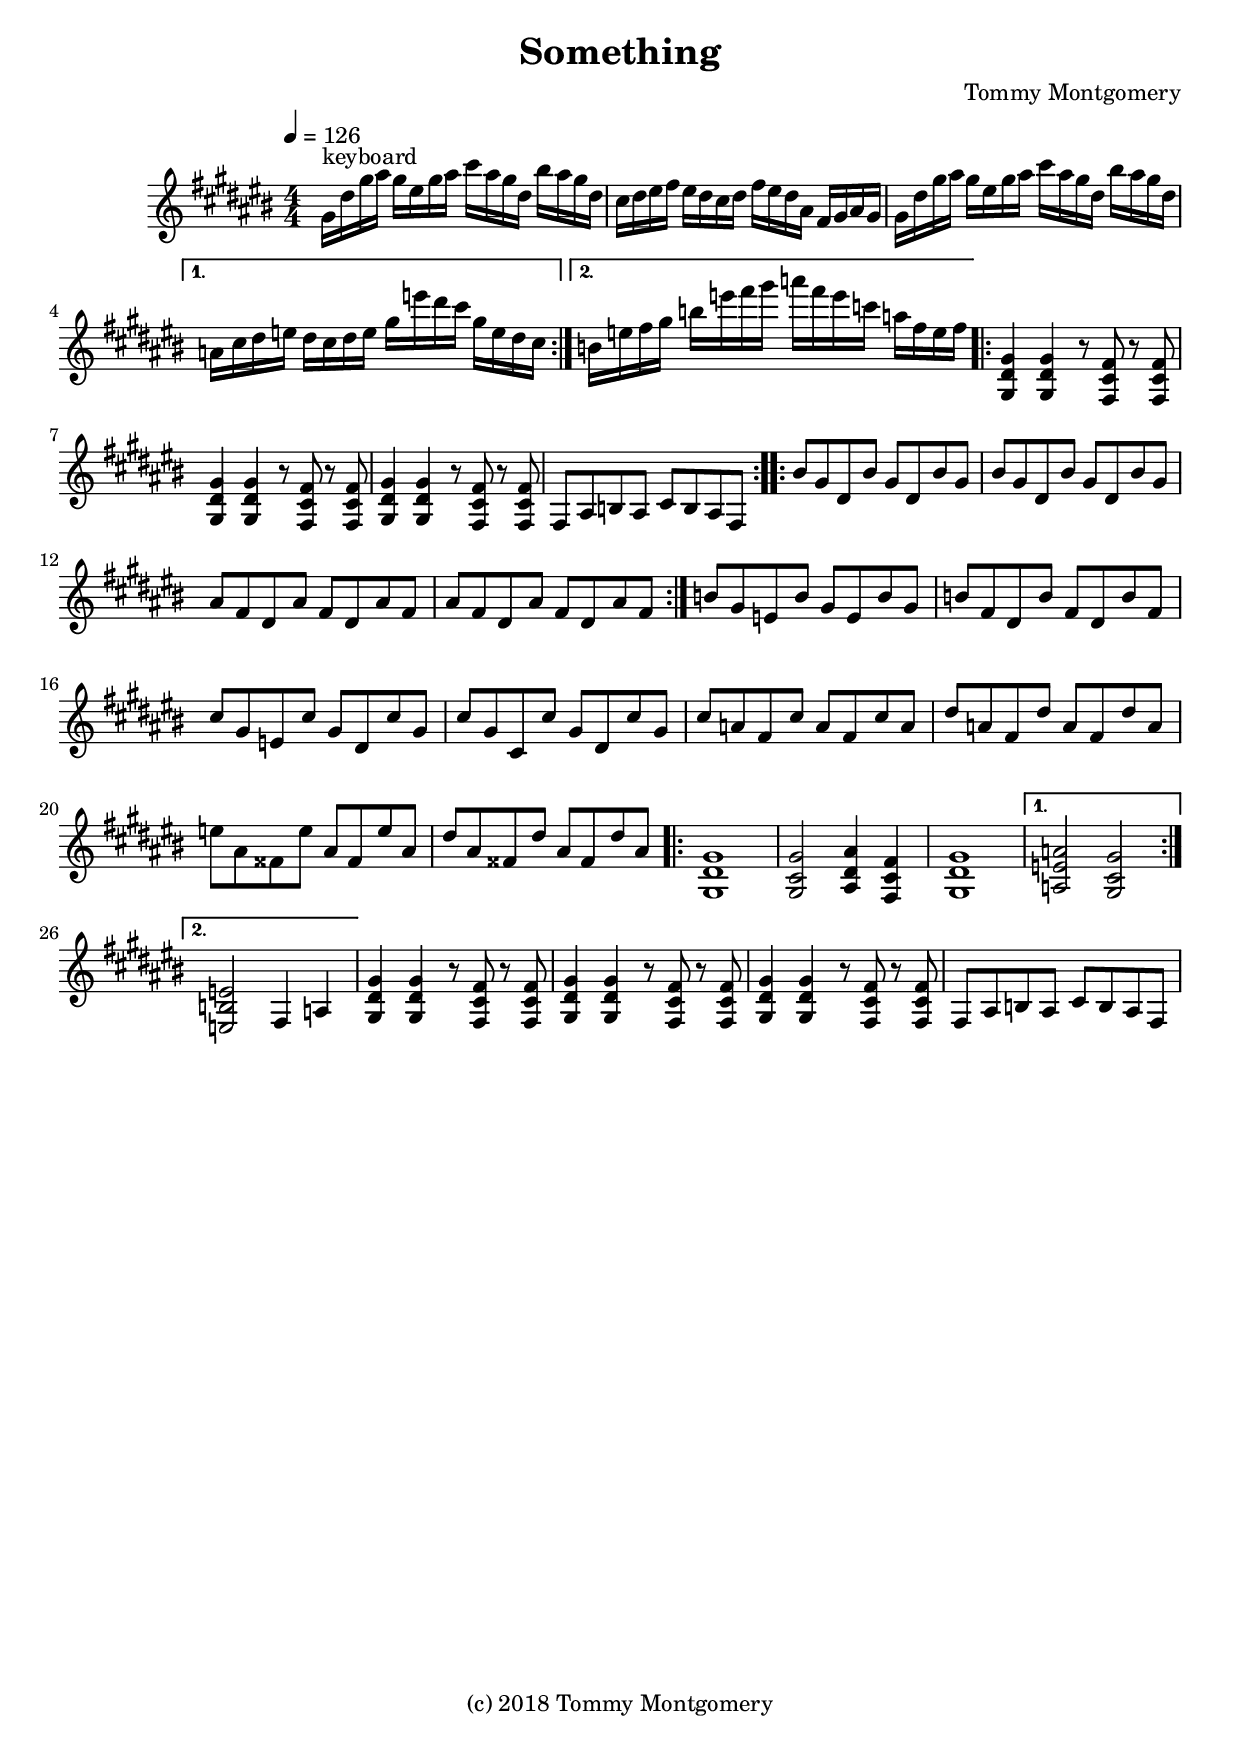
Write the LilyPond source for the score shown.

\version "2.18.2"
\language "english"

\header {
  title = "Something"
  composer = "Tommy Montgomery"
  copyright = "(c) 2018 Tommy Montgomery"
}

global = {
  \key gs \mixolydian
  \time 4/4
  \tempo 4 = 126
  \set Staff.printKeyCancellation = ##f
  \numericTimeSignature
  \compressFullBarRests
  \omit Voice.StringNumber
  \override TupletBracket #'bracket-visibility = #'if-no-beam
  \override MultiMeasureRest.expand-limit = #3
}

guitarOne = \relative c'' {
  \repeat volta 2 {
    gs16^"keyboard" ds' gs as gs es gs as cs as gs ds bs' as gs ds |
    cs ds es fs es ds cs ds fs es ds as fs gs as gs |
    gs ds' gs as gs es gs as cs as gs ds bs' as gs ds |
  }
  \alternative {
    { a cs ds e ds cs ds e gs e' ds cs gs e ds cs | }
    { b e fs gs b e fs gs a fs e c a fs e fs | }
  }

  \repeat volta 2 {
    <gs,, ds' gs>4 q r8 <fs cs' fs> r <fs cs' fs> |
    <gs ds' gs>4 q r8 <fs cs' fs> r <fs cs' fs> |
    <gs ds' gs>4 q r8 <fs cs' fs> r <fs cs' fs> |
    fs as b as cs b as fs |
  }

  \repeat volta 2 {
    bs'8 gs ds bs' gs ds bs' gs | bs gs ds bs' gs ds bs' gs |
    as fs ds as' fs ds as' fs | as fs ds as' fs ds as' fs |
  }

  b gs e b' gs e b' gs b fs ds b' fs ds b' fs |
  cs' gs e cs' gs ds cs' gs cs gs cs, cs' gs ds cs' gs |
  cs a fs cs' a fs cs' a ds a fs ds' a fs ds' a |
  e' as, fss e' as, fss e' as, ds as fss ds' as fss ds' as |

  \repeat volta 2 {
    <gs, ds' gs>1 | <gs cs gs'>2 <as ds as'>4 <fs cs' fs> |
    <gs ds' gs>1 |
  }
  \alternative {
    { <a e' a>2 <gs cs gs'> | }
    { <e b' e>2 fs4 a }
  }

  <gs ds' gs>4 q r8 <fs cs' fs> r <fs cs' fs> |
  <gs ds' gs>4 q r8 <fs cs' fs> r <fs cs' fs> |
  <gs ds' gs>4 q r8 <fs cs' fs> r <fs cs' fs> |
  fs as b as cs b as fs |
}


guitarOneStaff = \new Staff \with { midiInstrument = "distorted guitar" }{ \global \guitarOne }

\score {
  <<
    \guitarOneStaff
  >>
  \layout {
    \context {
      \Staff \RemoveEmptyStaves
      \override Glissando.minimum-length = #4
      \override Glissando.springs-and-rods = #ly:spanner::set-spacing-rods
      \override Glissando.thickness = #2
      \override VerticalAxisGroup.remove-first = ##t
    }
  }
}
%{
\score {
  \unfoldRepeats {
    <<
      \transpose c c, \guitarOneStaff
    >>
  }
  \midi {}
}

%}
